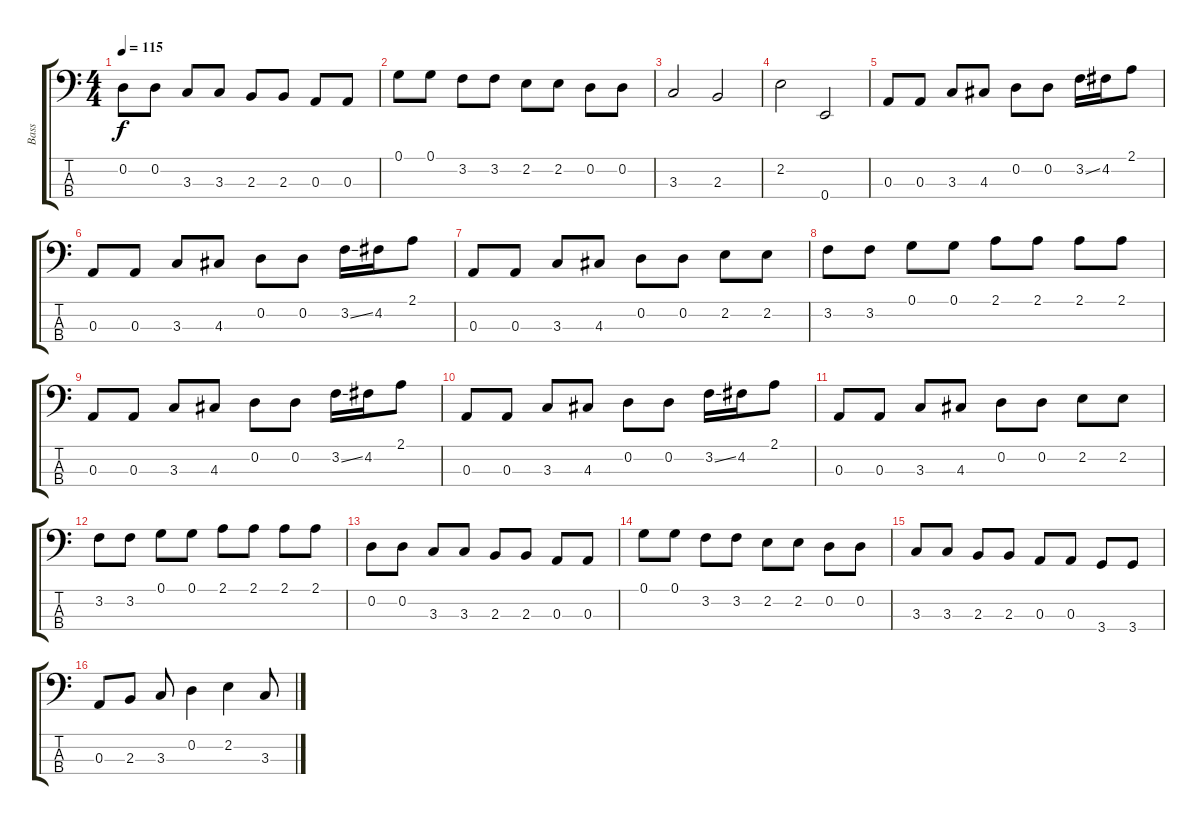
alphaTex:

\track ("Bass" "Bass") {instrument electricbassfinger}
\staff {score tabs}
\tuning (G2 D2 A1 E1) {hide}
\ts (4 4)
\tempo 115
\clef f4
\ks c
0.2.8{dy f} 0.2.8 3.3.8 3.3.8 2.3.8 2.3.8 0.3.8 0.3.8 |
0.1.8 0.1.8 3.2.8 3.2.8 2.2.8 2.2.8 0.2.8 0.2.8 |
3.3.2 2.3.2 |
2.2.2 0.4.2 |
0.3.8 0.3.8 3.3.8 4.3.8 0.2.8 0.2.8 3.2{ss}.16 4.2.16 2.1.8 |
0.3.8 0.3.8 3.3.8 4.3.8 0.2.8 0.2.8 3.2{ss}.16 4.2.16 2.1.8 |
0.3.8 0.3.8 3.3.8 4.3.8 0.2.8 0.2.8 2.2.8 2.2.8 |
3.2.8 3.2.8 0.1.8 0.1.8 2.1.8 2.1.8 2.1.8 2.1.8 |
0.3.8 0.3.8 3.3.8 4.3.8 0.2.8 0.2.8 3.2{ss}.16 4.2.16 2.1.8 |
0.3.8 0.3.8 3.3.8 4.3.8 0.2.8 0.2.8 3.2{ss}.16 4.2.16 2.1.8 |
0.3.8 0.3.8 3.3.8 4.3.8 0.2.8 0.2.8 2.2.8 2.2.8 |
3.2.8 3.2.8 0.1.8 0.1.8 2.1.8 2.1.8 2.1.8 2.1.8 |
0.2.8 0.2.8 3.3.8 3.3.8 2.3.8 2.3.8 0.3.8 0.3.8 |
0.1.8 0.1.8 3.2.8 3.2.8 2.2.8 2.2.8 0.2.8 0.2.8 |
3.3.8 3.3.8 2.3.8 2.3.8 0.3.8 0.3.8 3.4.8 3.4.8 |
0.3.8 2.3.8 3.3.8 0.2.4 2.2.4 3.3.8
